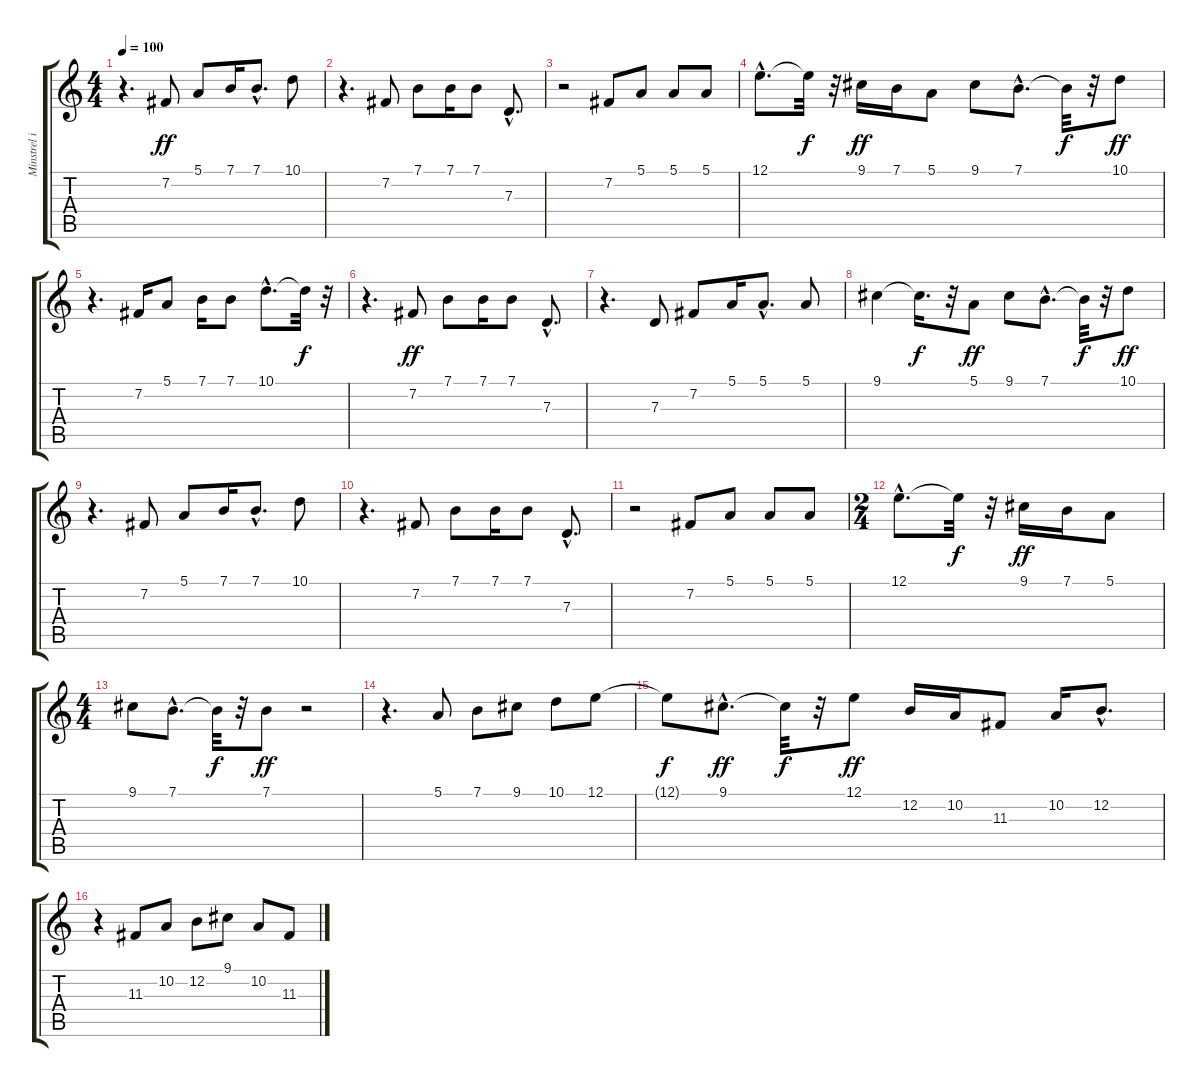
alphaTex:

\track ("Minstrel in the Gallery" "Minstrel i") {instrument stringensemble1}
\staff {score tabs}
\tuning (E4 B3 G3 D3 A2 E2) {hide}
\ts (4 4)
\tempo 100
\clef g2
\ks c
r.4{d dy ff} 7.2.8 5.1.8 7.1.16 7.1{hac}.8{d} 10.1.8 |
r.4{d} 7.2.8 7.1.8 7.1.16 7.1.8 7.3{hac}.8{d} |
r.2 7.2.8 5.1.8 5.1.8 5.1.8 |
12.1{hac}.8{d} 12.1{t}.32{dy f} r.32 9.1.16{dy ff} 7.1.16 5.1.8 9.1.8 7.1{hac}.8{d} 7.1{t}.32{dy f} r.32 10.1.8{dy ff} |
r.4{d} 7.2.16 5.1.8 7.1.16 7.1.8 10.1{hac}.8{d} 10.1{t}.32{dy f} r.32 |
r.4{d} 7.2.8{dy ff} 7.1.8 7.1.16 7.1.8 7.3{hac}.8{d} |
r.4{d} 7.3.8 7.2.8 5.1.16 5.1{hac}.8{d} 5.1.8 |
9.1.4 9.1{t}.16{d dy f} r.32 5.1.8{dy ff} 9.1.8 7.1{hac}.8{d} 7.1{t}.32{dy f} r.32 10.1.8{dy ff} |
r.4{d} 7.2.8 5.1.8 7.1.16 7.1{hac}.8{d} 10.1.8 |
r.4{d} 7.2.8 7.1.8 7.1.16 7.1.8 7.3{hac}.8{d} |
r.2 7.2.8 5.1.8 5.1.8 5.1.8 |
\ts (2 4)
12.1{hac}.8{d} 12.1{t}.32{dy f} r.32 9.1.16{dy ff} 7.1.16 5.1.8 |
\ts (4 4)
9.1.8 7.1{hac}.8{d} 7.1{t}.32{dy f} r.32 7.1.8{dy ff} r.2 |
r.4{d} 5.1.8 7.1.8 9.1.8 10.1.8 12.1.8 |
12.1{t}.8{dy f} 9.1{hac}.8{d dy ff} 9.1{t}.32{dy f} r.32 12.1.8{dy ff} 12.2.16 10.2.16 11.3.8 10.2.16 12.2{hac}.8{d} |
r.4 11.3.8 10.2.8 12.2.8 9.1.8 10.2.8 11.3.8
